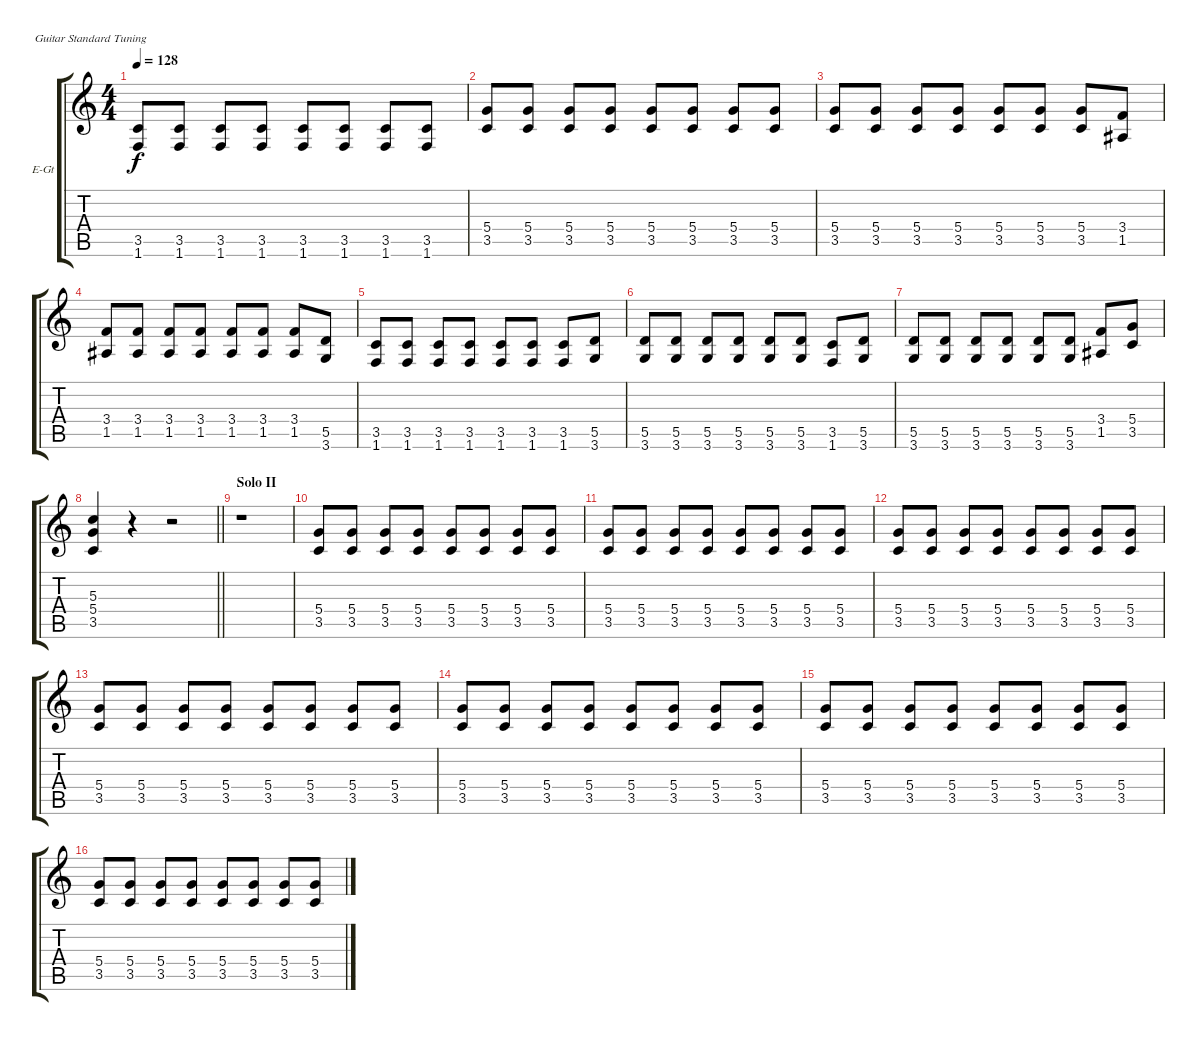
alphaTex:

\bracketExtendMode groupsimilarinstruments
\firstSystemTrackNameOrientation horizontal
\otherSystemsTrackNameOrientation horizontal
\track ("Rhythm Guitar" "E-Gt") {instrument electricguitarmuted}
\staff {score tabs}
\tuning (E4 B3 G3 D3 A2 E2)
\ts (4 4)
\tempo 128
\clef g2
\ks c
(3.5 1.6).8{dy f} (3.5 1.6).8 (3.5 1.6).8 (3.5 1.6).8 (3.5 1.6).8 (3.5 1.6).8 (3.5 1.6).8 (3.5 1.6).8 |
(5.4 3.5).8 (5.4 3.5).8 (5.4 3.5).8 (5.4 3.5).8 (5.4 3.5).8 (5.4 3.5).8 (5.4 3.5).8 (5.4 3.5).8 |
(5.4 3.5).8 (5.4 3.5).8 (5.4 3.5).8 (5.4 3.5).8 (5.4 3.5).8 (5.4 3.5).8 (5.4 3.5).8 (3.4 1.5).8 |
(3.4 1.5).8 (3.4 1.5).8 (3.4 1.5).8 (3.4 1.5).8 (3.4 1.5).8 (3.4 1.5).8 (3.4 1.5).8 (5.5 3.6).8 |
(3.5 1.6).8 (3.5 1.6).8 (3.5 1.6).8 (3.5 1.6).8 (3.5 1.6).8 (3.5 1.6).8 (3.5 1.6).8 (5.5 3.6).8 |
(5.5 3.6).8 (5.5 3.6).8 (5.5 3.6).8 (5.5 3.6).8 (5.5 3.6).8 (5.5 3.6).8 (3.5 1.6).8 (5.5 3.6).8 |
(5.5 3.6).8 (5.5 3.6).8 (5.5 3.6).8 (5.5 3.6).8 (5.5 3.6).8 (5.5 3.6).8 (3.4 1.5).8 (5.4 3.5).8 |
\barLineRight lightlight
(5.3 5.4 3.5).4 r.4 r.2 |
\section ("" "Solo II")
r.1 |
(5.4 3.5).8 (5.4 3.5).8 (5.4 3.5).8 (5.4 3.5).8 (5.4 3.5).8 (5.4 3.5).8 (5.4 3.5).8 (5.4 3.5).8 |
(5.4 3.5).8 (5.4 3.5).8 (5.4 3.5).8 (5.4 3.5).8 (5.4 3.5).8 (5.4 3.5).8 (5.4 3.5).8 (5.4 3.5).8 |
(5.4 3.5).8 (5.4 3.5).8 (5.4 3.5).8 (5.4 3.5).8 (5.4 3.5).8 (5.4 3.5).8 (5.4 3.5).8 (5.4 3.5).8 |
(5.4 3.5).8 (5.4 3.5).8 (5.4 3.5).8 (5.4 3.5).8 (5.4 3.5).8 (5.4 3.5).8 (5.4 3.5).8 (5.4 3.5).8 |
(5.4 3.5).8 (5.4 3.5).8 (5.4 3.5).8 (5.4 3.5).8 (5.4 3.5).8 (5.4 3.5).8 (5.4 3.5).8 (5.4 3.5).8 |
(5.4 3.5).8 (5.4 3.5).8 (5.4 3.5).8 (5.4 3.5).8 (5.4 3.5).8 (5.4 3.5).8 (5.4 3.5).8 (5.4 3.5).8 |
(5.4 3.5).8 (5.4 3.5).8 (5.4 3.5).8 (5.4 3.5).8 (5.4 3.5).8 (5.4 3.5).8 (5.4 3.5).8 (5.4 3.5).8
